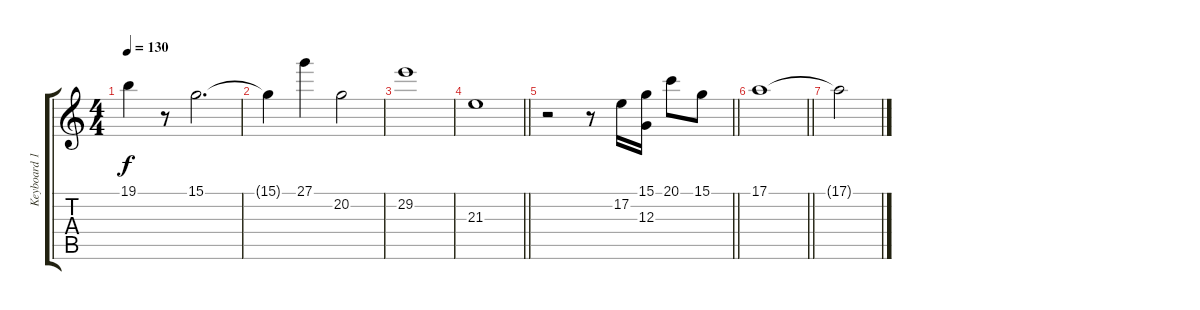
\track ("Keyboard 1" "Keyboard 1") {instrument stringensemble1}
\staff {score tabs}
\tuning (E4 B3 G3 D3 A2 E2) {hide}
\ts (4 4)
\tempo 130
\clef g2
\ks c
19.1.4{dy f} r.8 15.1.2{d} |
15.1{t}.4 27.1.4 20.2.2 |
29.2.1 |
\barLineRight lightlight
21.3.1 |
\barLineRight lightlight
r.2 r.8 17.2.16{instrument stringensemble1} (15.1 12.3).16 20.1.8 15.1.8 |
\barLineRight lightlight
17.1.1 |
17.1{t}.2
